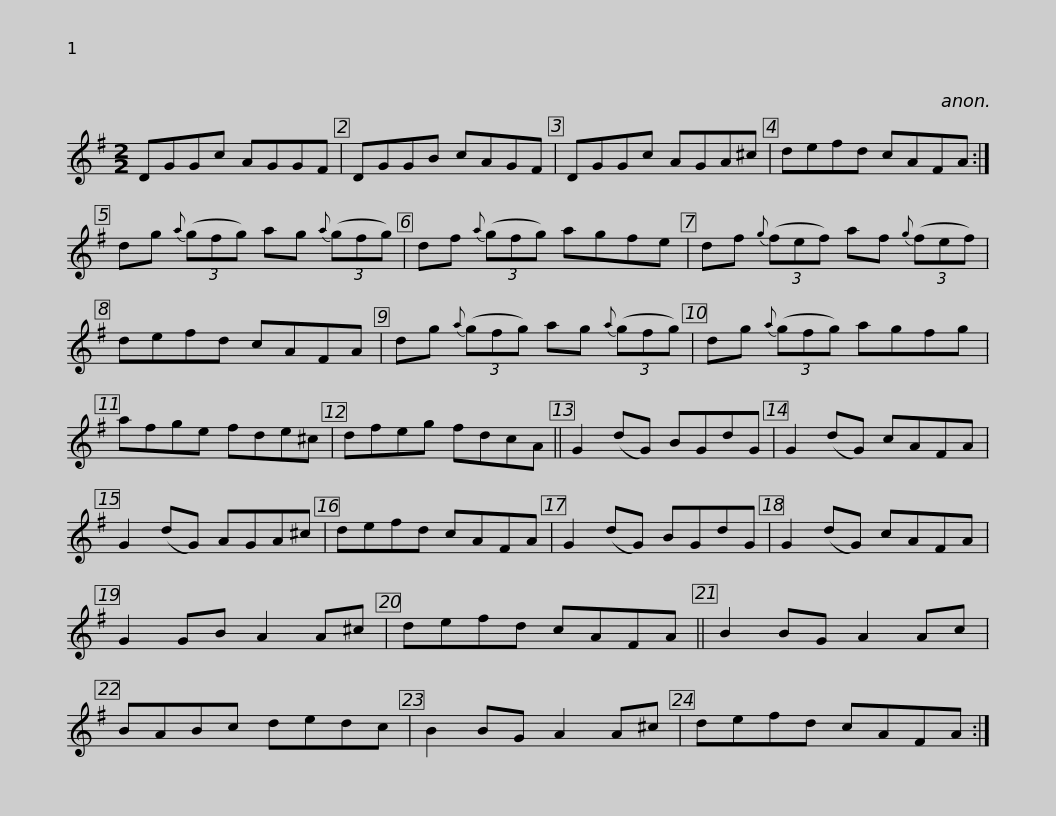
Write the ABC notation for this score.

X:1
L:1/8
M:2/2
I:linebreak $
K:G
V:1 treble
V:1
 DGGc AGGF | DGGB cAGF | DGGc AGA^c | defd cAFA :| dg{a} (3(gfg) ag{a} (3(gfg) |$ %5
 df{a} (3(gfg) agfe | df{g} (3(fef) af{g} (3(fef) | defd cAFA | dg{a} (3(gfg) ag{a} (3(gfg) |$ dg{a} (3(gfg) agfg | %10
 afge fde^c | dfeg fdcA || G2 (dG) BGdG | G2 (dG) cAFA |$ G2 (dG) AGA^c | %15
 defd cAFA | G2 (dG) BGdG | G2 (dG) cAFA | G2 GB A2 A^c | defd cAFA ||$ %20
 B2 BG A2 Ac | BABc dedc | B2 BG A2 A^c | defd cAFA :| %24
